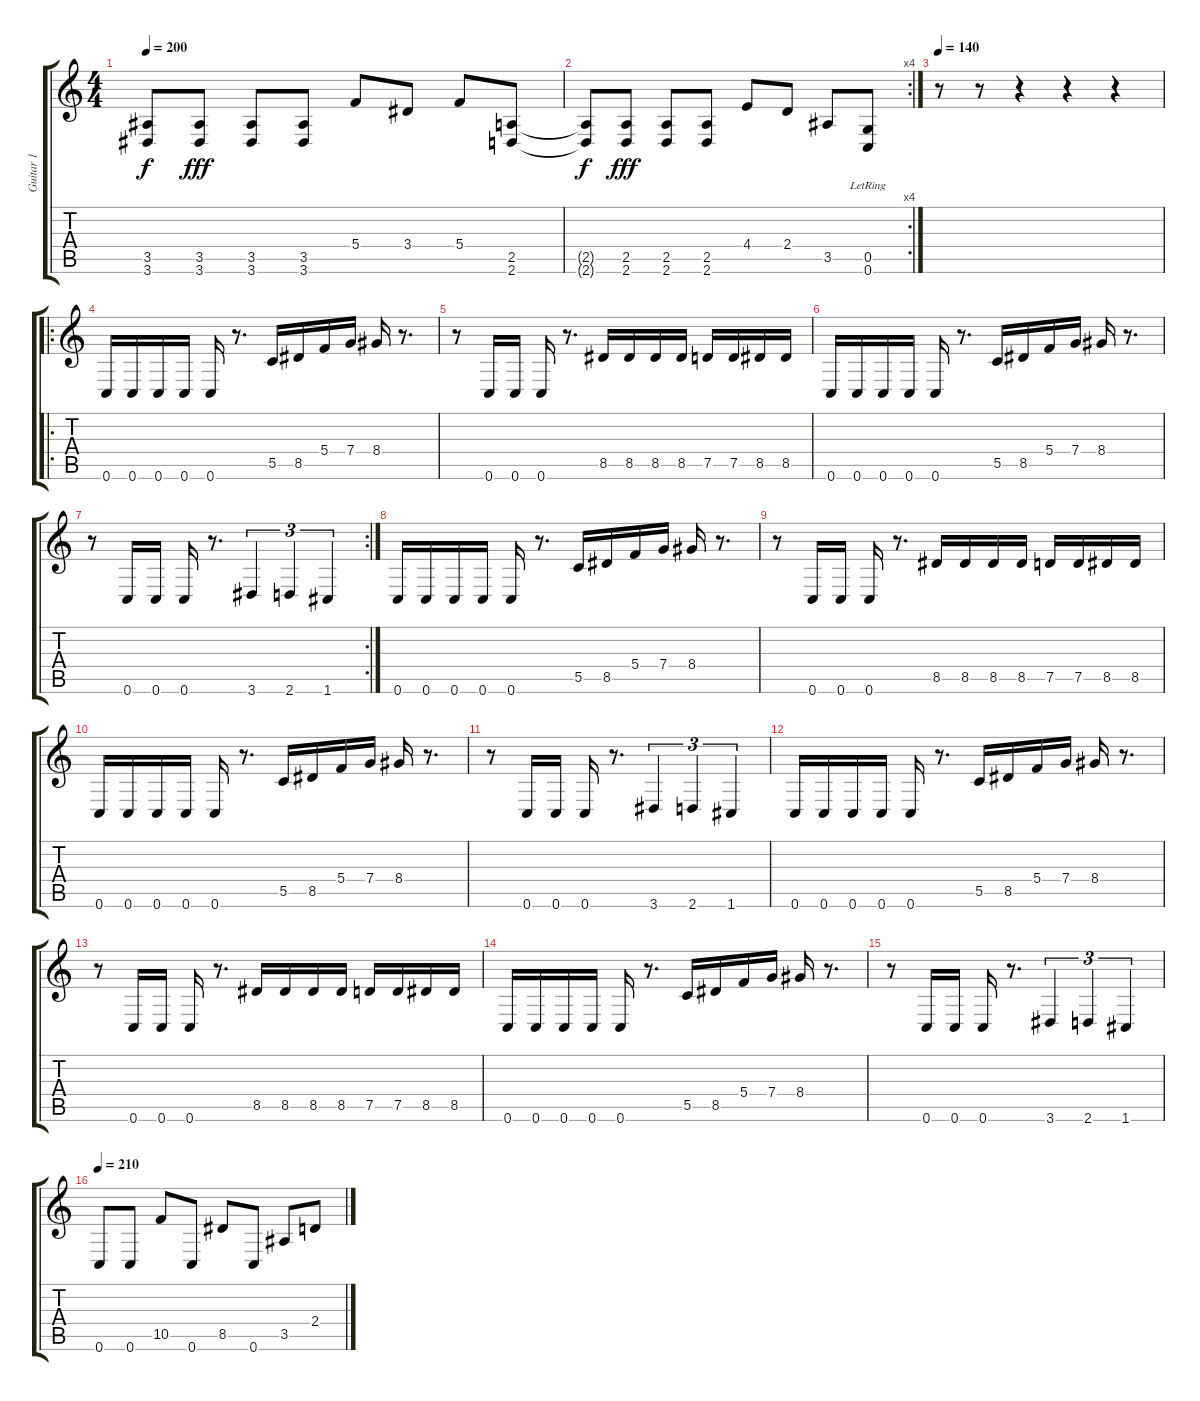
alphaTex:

\track ("Guitar 1" "Guitar 1") {instrument overdrivenguitar}
\staff {score tabs}
\tuning (D4 A3 F3 C3 G2 C2) {hide}
\ts (4 4)
\tempo 200
\clef g2
\ks c
(3.5{t} 3.6{t}).8{dy f} (3.5 3.6).8{dy fff} (3.5 3.6).8 (3.5 3.6).8 5.4.8 3.4.8 5.4.8 (2.5 2.6).8 |
\rc 4
(2.5{t} 2.6{t}).8{dy f} (2.5 2.6).8{dy fff} (2.5 2.6).8 (2.5 2.6).8 4.4.8 2.4.8 3.5.8 (0.5{lr} 0.6{lr}).8 |
\tempo 140
r.8 r.8 r.4 r.4 r.4 |
\ro
0.6.16 0.6.16 0.6.16 0.6.16 0.6.16 r.8{d} 5.5.16 8.5.16 5.4.16 7.4.16 8.4.16 r.8{d} |
r.8 0.6.16 0.6.16 0.6.16 r.8{d} 8.5.16 8.5.16 8.5.16 8.5.16 7.5.16 7.5.16 8.5.16 8.5.16 |
0.6.16 0.6.16 0.6.16 0.6.16 0.6.16 r.8{d} 5.5.16 8.5.16 5.4.16 7.4.16 8.4.16 r.8{d} |
\rc 2
r.8 0.6.16 0.6.16 0.6.16 r.8{d} 3.6.4{tu (3 2)} 2.6.4{tu (3 2)} 1.6.4{tu (3 2)} |
0.6.16 0.6.16 0.6.16 0.6.16 0.6.16 r.8{d} 5.5.16 8.5.16 5.4.16 7.4.16 8.4.16 r.8{d} |
r.8 0.6.16 0.6.16 0.6.16 r.8{d} 8.5.16 8.5.16 8.5.16 8.5.16 7.5.16 7.5.16 8.5.16 8.5.16 |
0.6.16 0.6.16 0.6.16 0.6.16 0.6.16 r.8{d} 5.5.16 8.5.16 5.4.16 7.4.16 8.4.16 r.8{d} |
r.8 0.6.16 0.6.16 0.6.16 r.8{d} 3.6.4{tu (3 2)} 2.6.4{tu (3 2)} 1.6.4{tu (3 2)} |
0.6.16 0.6.16 0.6.16 0.6.16 0.6.16 r.8{d} 5.5.16 8.5.16 5.4.16 7.4.16 8.4.16 r.8{d} |
r.8 0.6.16 0.6.16 0.6.16 r.8{d} 8.5.16 8.5.16 8.5.16 8.5.16 7.5.16 7.5.16 8.5.16 8.5.16 |
0.6.16 0.6.16 0.6.16 0.6.16 0.6.16 r.8{d} 5.5.16 8.5.16 5.4.16 7.4.16 8.4.16 r.8{d} |
r.8 0.6.16 0.6.16 0.6.16 r.8{d} 3.6.4{tu (3 2)} 2.6.4{tu (3 2)} 1.6.4{tu (3 2)} |
\tempo 210
0.6.8 0.6.8 10.5.8 0.6.8 8.5.8 0.6.8 3.5.8 2.4.8
